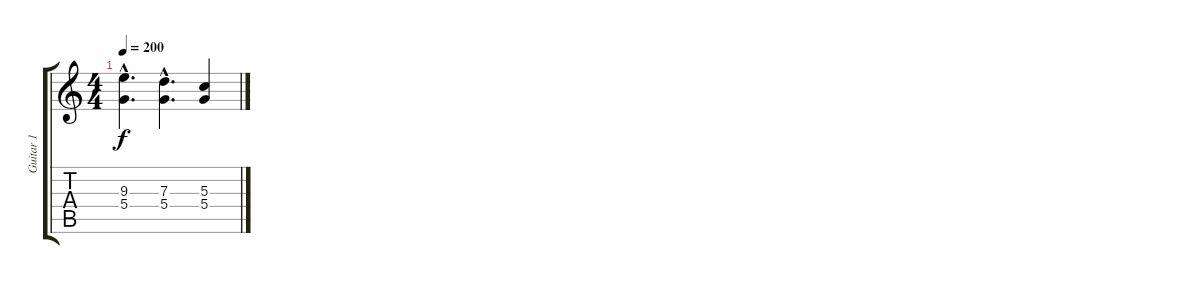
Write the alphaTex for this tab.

\track ("Guitar 1" "Guitar 1") {instrument distortionguitar}
\staff {score tabs}
\tuning (E4 B3 G3 D3 A2 D2) {hide}
\ts (4 4)
\tempo 200
\clef g2
\ks c
(9.3{hac} 5.4{hac}).4{d dy f} (7.3{hac} 5.4{hac}).4{d} (5.3 5.4).4
